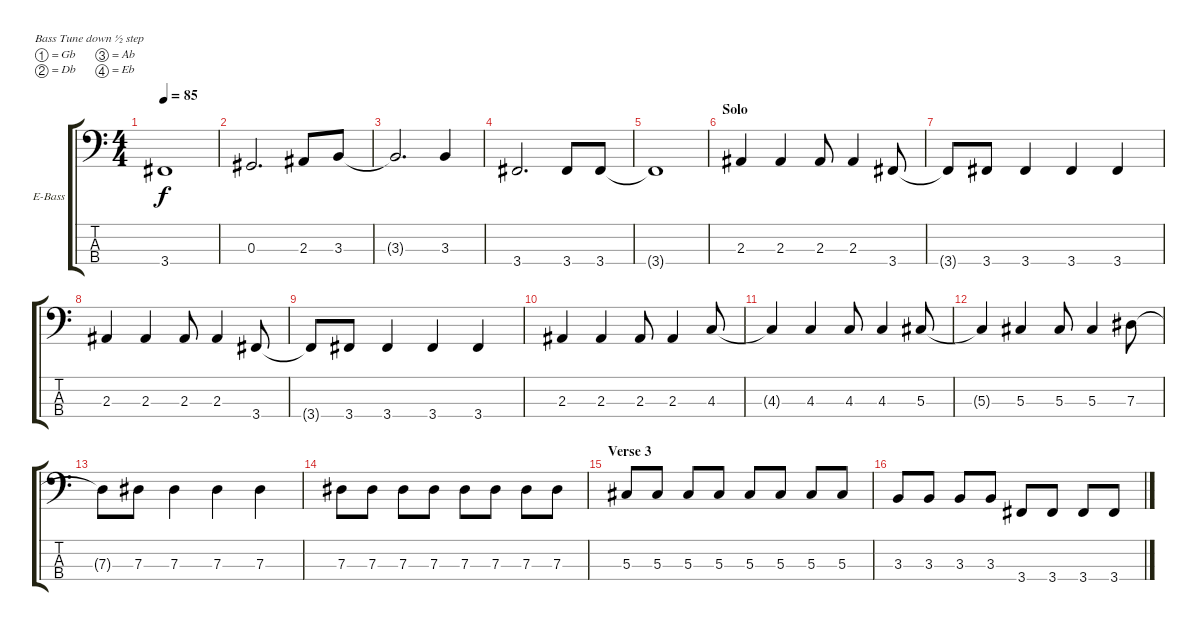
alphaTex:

\defaultSystemsLayout 4
\bracketExtendMode groupsimilarinstruments
\firstSystemTrackNameOrientation horizontal
\otherSystemsTrackNameOrientation horizontal
\track ("Duff" "E-Bass") {instrument electricbassfinger}
\staff {score tabs}
\tuning (Gb2 Db2 Ab1 Eb1)
\ts (4 4)
\tempo 85
\clef f4
\ks c
3.4{t}.1{dy f} |
0.3.2{d} 2.3.8 3.3.8 |
3.3{t}.2{d} 3.3.4 |
3.4.2{d} 3.4.8 3.4.8 |
3.4{t}.1 |
\section ("" "Solo")
2.3.4 2.3.4 2.3.8 2.3.4 3.4.8 |
3.4{t}.8 3.4.8 3.4.4 3.4.4 3.4.4 |
2.3.4 2.3.4 2.3.8 2.3.4 3.4.8 |
3.4{t}.8 3.4.8 3.4.4 3.4.4 3.4.4 |
2.3.4 2.3.4 2.3.8 2.3.4 4.3.8 |
4.3{t}.4 4.3.4 4.3.8 4.3.4 5.3.8 |
5.3{t}.4 5.3.4 5.3.8 5.3.4 7.3.8 |
7.3{t}.8 7.3.8 7.3.4 7.3.4 7.3.4 |
7.3.8 7.3.8 7.3.8 7.3.8 7.3.8 7.3.8 7.3.8 7.3.8 |
\section ("" "Verse 3")
5.3.8 5.3.8 5.3.8 5.3.8 5.3.8 5.3.8 5.3.8 5.3.8 |
3.3.8 3.3.8 3.3.8 3.3.8 3.4.8 3.4.8 3.4.8 3.4.8
